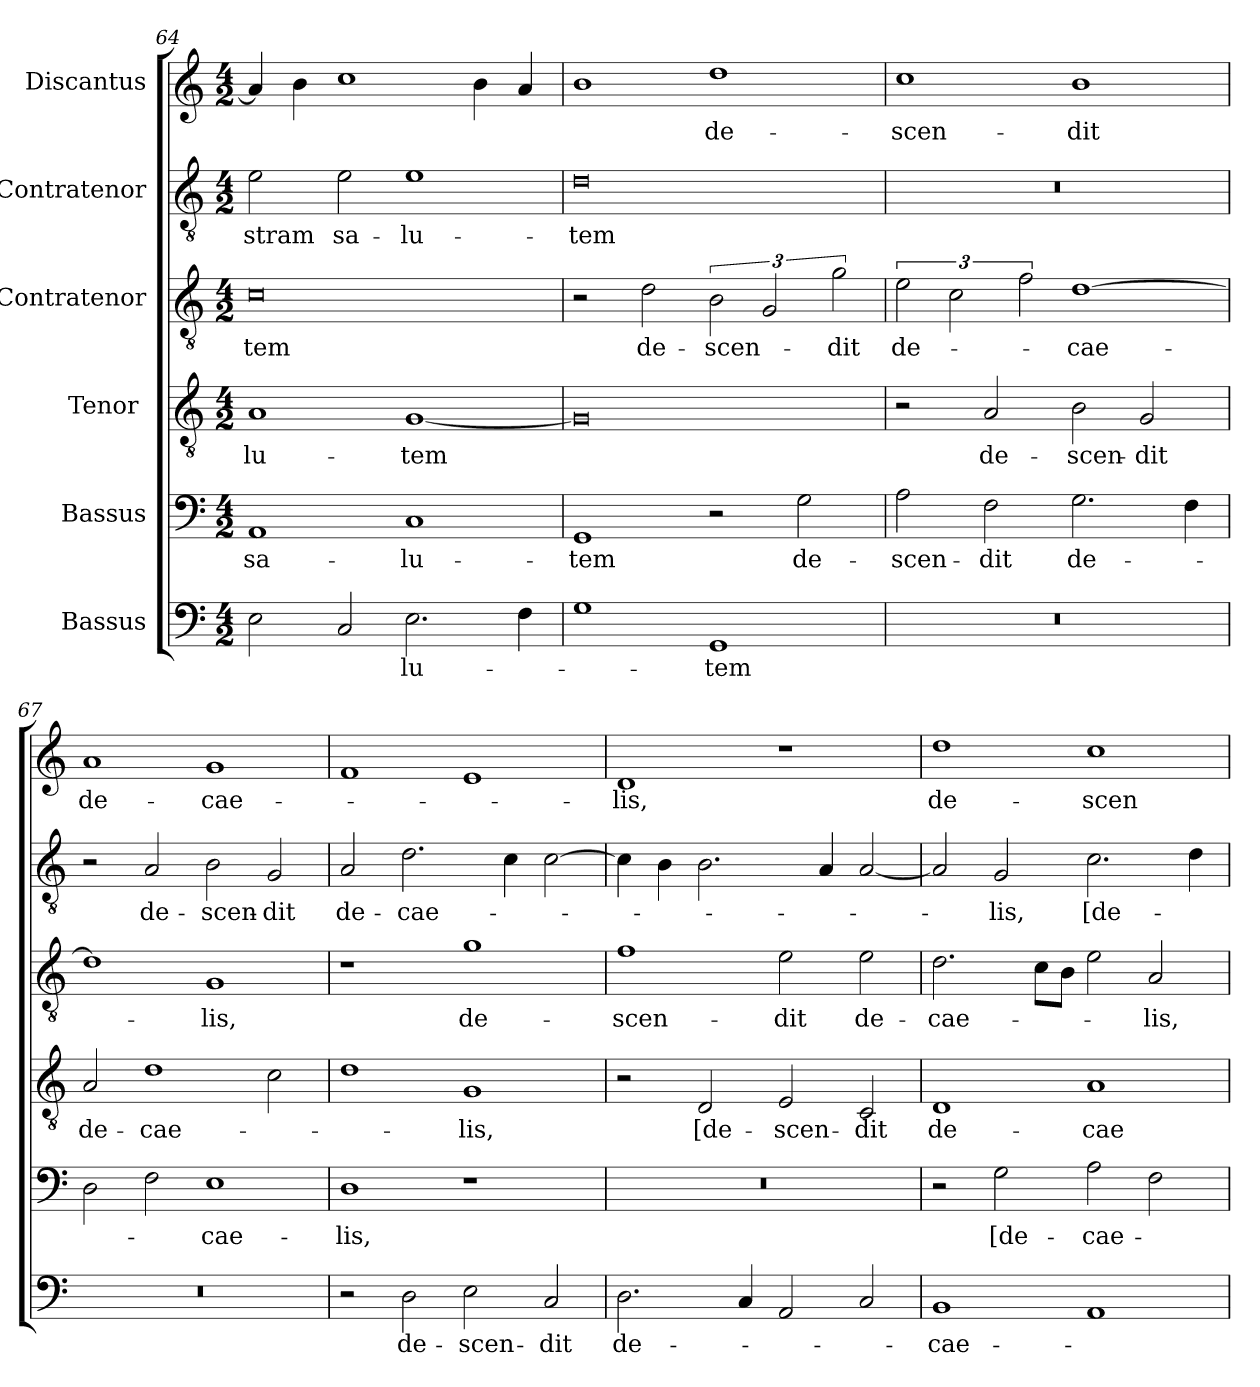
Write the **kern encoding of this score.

**kern	**text	**kern	**text	**kern	**text	**kern	**text	**kern	**text	**kern	**text
*part6	*part6	*part5	*part5	*part4	*part4	*part3	*part3	*part2	*part2	*part1	*part1
*staff6	*staff6	*staff5	*staff5	*staff4	*staff4	*staff3	*staff3	*staff2	*staff2	*staff1	*staff1
*I"Bassus	*	*I"Bassus	*	*I"Tenor 	*	*I"Contratenor	*	*I"Contratenor	*	*I"Discantus	*
*clefF4	*	*clefF4	*	*clefGv2	*	*clefGv2	*	*clefGv2	*	*clefG2	*
*k[]	*	*k[]	*	*k[]	*	*k[]	*	*k[]	*	*k[]	*
*M4/2	*	*M4/2	*	*M4/2	*	*M4/2	*	*M4/2	*	*M4/2	*
=64	=64	=64	=64	=64	=64	=64	=64	=64	=64	=64	=64
2E\	.	1AA/	sa-	1A/	-lu-	0c\	-tem	2e\	-stram	4a/]	.
.	.	.	.	.	.	.	.	.	.	4b\	.
2C/	.	.	.	.	.	.	.	2e\	sa-	1cc\	.
2.E\	-lu-	1C/	-lu-	[1G/	-tem	.	.	1e\	-lu-	.	.
.	.	.	.	.	.	.	.	.	.	4b\	.
4F\	.	.	.	.	.	.	.	.	.	4a/	.
=65	=65	=65	=65	=65	=65	=65	=65	=65	=65	=65	=65
1G\	.	1GG/	-tem	0G/]	.	2r	.	0d\	-tem	1b\	.
.	.	.	.	.	.	2d\	de-	.	.	.	.
1GG/	-tem	2r	.	.	.	3B\	-scen-	.	.	1dd\	de-
.	.	.	.	.	.	3G/	.	.	.	.	.
.	.	2G\	de-	.	.	.	.	.	.	.	.
.	.	.	.	.	.	3g\	-dit	.	.	.	.
=66	=66	=66	=66	=66	=66	=66	=66	=66	=66	=66	=66
0r	.	2A\	-scen-	2r	.	3e\	de-	0r	.	1cc\	-scen-
.	.	.	.	.	.	3c\	.	.	.	.	.
.	.	2F\	-dit	2A/	de-	.	.	.	.	.	.
.	.	.	.	.	.	3f\	.	.	.	.	.
.	.	2.G\	de-	2B\	-scen-	[1d\	cae-	.	.	1b\	-dit
.	.	.	.	2G/	-dit	.	.	.	.	.	.
.	.	4F\	.	.	.	.	.	.	.	.	.
=67	=67	=67	=67	=67	=67	=67	=67	=67	=67	=67	=67
0r	.	2D\	.	2A/	de-	1d\]	.	2r	.	1a/	de-
.	.	2F\	.	1d\	cae-	.	.	2A/	de-	.	.
.	.	1E\	cae-	.	.	1G/	-lis,	2B\	-scen-	1g/	cae-
.	.	.	.	2c\	.	.	.	2G/	-dit	.	.
=68	=68	=68	=68	=68	=68	=68	=68	=68	=68	=68	=68
2r	.	1D\	-lis,	1d\	.	1r	.	2A/	de-	1f/	.
2D\	de-	.	.	.	.	.	.	2.d\	cae-	.	.
2E\	-scen-	1r	.	1G/	-lis,	1g\	de-	.	.	1e/	.
.	.	.	.	.	.	.	.	4c\	.	.	.
2C/	-dit	.	.	.	.	.	.	[2c\	.	.	.
=69	=69	=69	=69	=69	=69	=69	=69	=69	=69	=69	=69
2.D\	de-	0r	.	2r	.	1f\	-scen-	4c\]	.	1d/	-lis,
.	.	.	.	.	.	.	.	4B\	.	.	.
.	.	.	.	2D/	[de-	.	.	2.B\	.	.	.
4C/	.	.	.	.	.	.	.	.	.	.	.
2AA/	.	.	.	2E/	-scen-	2e\	-dit	.	.	1r	.
.	.	.	.	.	.	.	.	4A/	.	.	.
2C/	.	.	.	2C/	-dit	2e\	de-	[2A/	.	.	.
=70	=70	=70	=70	=70	=70	=70	=70	=70	=70	=70	=70
1BB/	cae-	2r	.	1D/	de-	2.d\	cae-	2A/]	.	1dd\	de-
.	.	2G\	[de-	.	.	.	.	2G/	-lis,	.	.
.	.	.	.	.	.	8c\L	.	.	.	.	.
.	.	.	.	.	.	8B\J	.	.	.	.	.
1AA/	.	2A\	cae-	1A/	cae-	2e\	.	2.c\	[de-	1cc\	-scen-
.	.	2F\	.	.	.	2A/	-lis,	.	.	.	.
.	.	.	.	.	.	.	.	4d\	.	.	.
=	=	=	=	=	=	=	=	=	=	=	=
*-	*-	*-	*-	*-	*-	*-	*-	*-	*-	*-	*-
